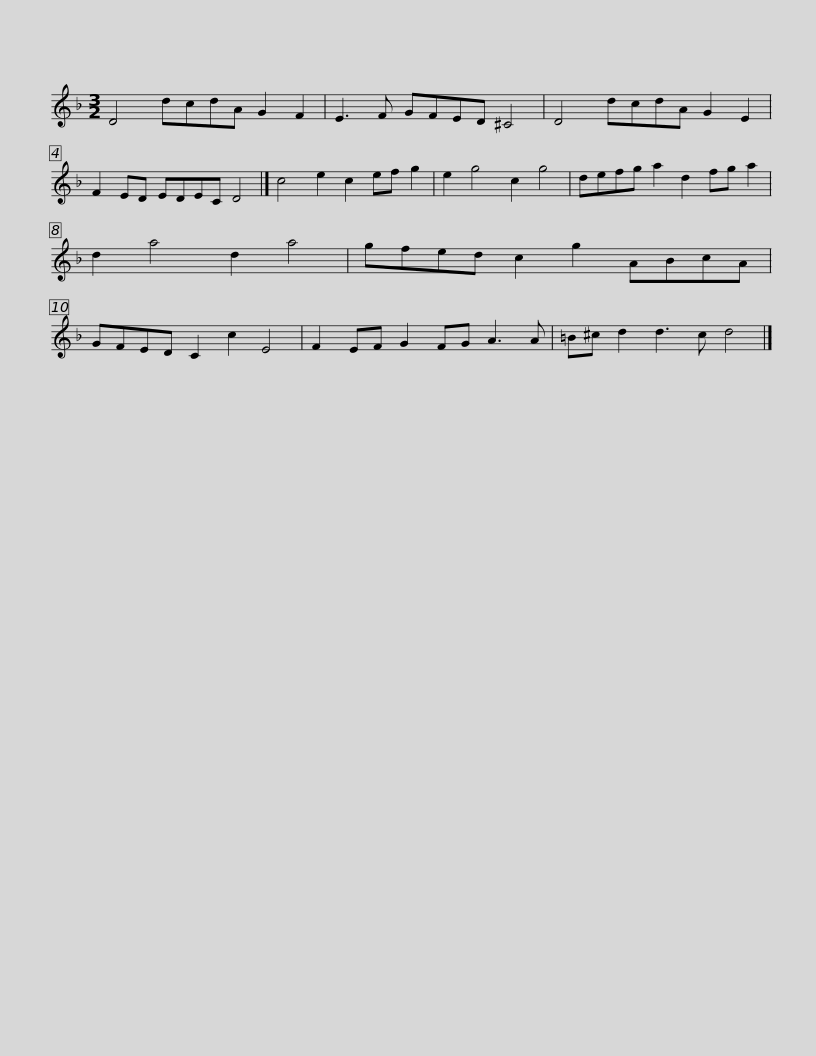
X:1
L:1/8
M:3/2
I:linebreak $
K:Dmin
V:1 treble
V:1
 D4 dcdA G2 F2 | E3 F GFED ^C4 | D4 dcdA G2 E2 | F2 ED EDEC D4 |] c4 e2 c2 ef g2 |$ %5
 e2 g4 c2 g4 | defg a2 d2 fg a2 | d2 a4 d2 a4 | gfed c2 g2 ABcA | GFED C2 c2 E4 |$ %10
 F2 EF G2 FG A3 A | =B^c d2 d3 c d4 |] %12
